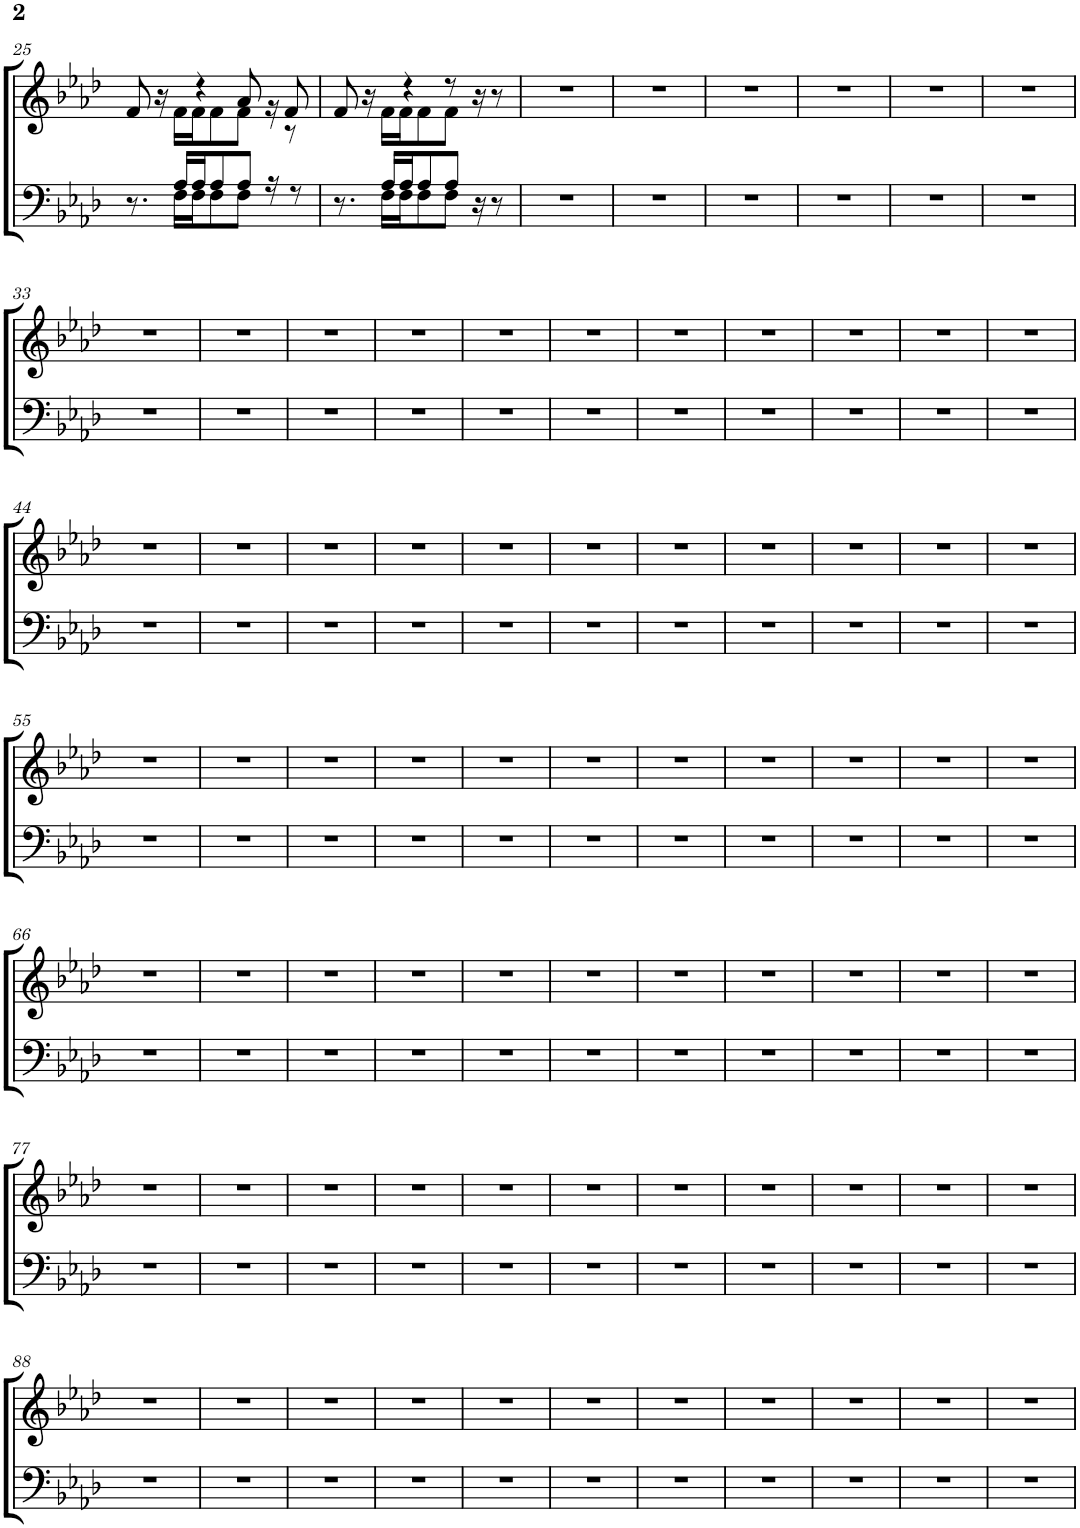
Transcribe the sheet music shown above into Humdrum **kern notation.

**kern	**kern
*part2	*part1
*staff2	*staff1
*I"Men	*I"Women
!!LO:PB:g=z
*clefF4	*clefG2
*k[b-e-a-d-]	*k[b-e-a-d-]
*M6/8	*M6/8
=25	=25
*^	*^
8.r	8.ryy	8f/	8.ryy
.	.	16r	.
16A-/LL	16F\LL	4r	16f\LL
16A-/J	16F\J	.	16f\J
8A-/	8F\	.	8f\
8A-/J	8F\J	8a-/	8f\J
16rA	8.ryy	16rg	16ryy
8rF	.	8f/	8r
=26	=26	=26	=26
8.r	8.ryy	8f/	8.ryy
.	.	16r	.
16A-/LL	16F\LL	4r	16f\LL
16A-/J	16F\J	.	16f\J
8A-/	8F\	.	8f\
8A-/J	8F\J	8r	8f\J
16r	8.ryy	16r	8.ryy
8r	.	8r	.
*v	*v	*	*
*	*v	*v
=27	=27
2.r	2.r
=28	=28
2.r	2.r
=29	=29
2.r	2.r
=30	=30
2.r	2.r
=31	=31
2.r	2.r
=32	=32
2.r	2.r
!!LO:LB:g=z
=33	=33
2.r	2.r
=34	=34
2.r	2.r
=35	=35
2.r	2.r
=36	=36
2.r	2.r
=37	=37
2.r	2.r
=38	=38
2.r	2.r
=39	=39
2.r	2.r
=40	=40
2.r	2.r
=41	=41
2.r	2.r
=42	=42
2.r	2.r
=43	=43
2.r	2.r
!!LO:LB:g=z
=44	=44
2.r	2.r
=45	=45
2.r	2.r
=46	=46
2.r	2.r
=47	=47
2.r	2.r
=48	=48
2.r	2.r
=49	=49
2.r	2.r
=50	=50
2.r	2.r
=51	=51
2.r	2.r
=52	=52
2.r	2.r
=53	=53
2.r	2.r
=54	=54
2.r	2.r
!!LO:LB:g=z
=55	=55
2.r	2.r
=56	=56
2.r	2.r
=57	=57
2.r	2.r
=58	=58
2.r	2.r
=59	=59
2.r	2.r
=60	=60
2.r	2.r
=61	=61
2.r	2.r
=62	=62
2.r	2.r
=63	=63
2.r	2.r
=64	=64
2.r	2.r
=65	=65
2.r	2.r
!!LO:LB:g=z
=66	=66
2.r	2.r
=67	=67
2.r	2.r
=68	=68
2.r	2.r
=69	=69
2.r	2.r
=70	=70
2.r	2.r
=71	=71
2.r	2.r
=72	=72
2.r	2.r
=73	=73
2.r	2.r
=74	=74
2.r	2.r
=75	=75
2.r	2.r
=76	=76
2.r	2.r
!!LO:LB:g=z
=77	=77
2.r	2.r
=78	=78
2.r	2.r
=79	=79
2.r	2.r
=80	=80
2.r	2.r
=81	=81
2.r	2.r
=82	=82
2.r	2.r
=83	=83
2.r	2.r
=84	=84
2.r	2.r
=85	=85
2.r	2.r
=86	=86
2.r	2.r
=87	=87
2.r	2.r
!!LO:LB:g=z
=88	=88
2.r	2.r
=89	=89
2.r	2.r
=90	=90
2.r	2.r
=91	=91
2.r	2.r
=92	=92
2.r	2.r
=93	=93
2.r	2.r
=94	=94
2.r	2.r
=95	=95
2.r	2.r
=96	=96
2.r	2.r
=97	=97
2.r	2.r
=98	=98
2.r	2.r
=	=
*-	*-
